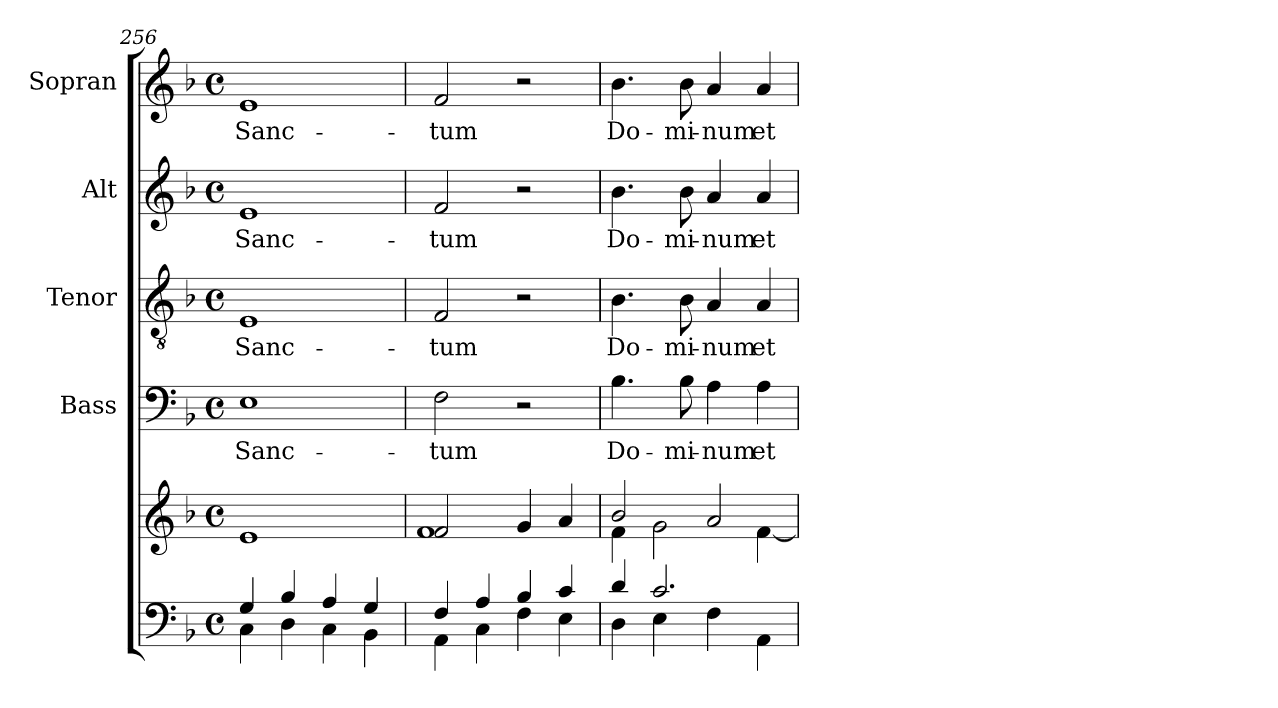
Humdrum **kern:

**kern	**kern	**kern	**text	**kern	**text	**kern	**text	**kern	**text
*part5	*part5	*part4	*part4	*part3	*part3	*part2	*part2	*part1	*part1
*staff6	*staff5	*staff4	*staff4	*staff3	*staff3	*staff2	*staff2	*staff1	*staff1
*	*	*I"Bass	*	*I"Tenor	*	*I"Alt	*	*I"Sopran	*
*	*	*I'B.	*	*I'T.	*	*I'A.	*	*I'S.	*
*clefF4	*clefG2	*clefF4	*	*clefGv2	*	*clefG2	*	*clefG2	*
*k[b-]	*k[b-]	*k[b-]	*	*k[b-]	*	*k[b-]	*	*k[b-]	*
*F:	*F:	*F:	*	*F:	*	*F:	*	*F:	*
*M4/4	*M4/4	*M4/4	*	*M4/4	*	*M4/4	*	*M4/4	*
*met(c)	*met(c)	*met(c)	*	*met(c)	*	*met(c)	*	*met(c)	*
=256	=256	=256	=256	=256	=256	=256	=256	=256	=256
*^	*	*	*	*	*	*	*	*	*
!	!	!	!	!LO:LY:b	!	!LO:LY:b	!	!LO:LY:b	!	!LO:LY:b
4G/	4C\	1e	1E	Sanc-	1E	Sanc-	1e	Sanc-	1e	Sanc-
4B-/	4D\	.	.	.	.	.	.	.	.	.
4A/	4C\	.	.	.	.	.	.	.	.	.
4G/	4BB-\	.	.	.	.	.	.	.	.	.
=257	=257	=257	=257	=257	=257	=257	=257	=257	=257	=257
*	*	*^	*	*	*	*	*	*	*	*
!	!	!	!	!	!LO:LY:b	!	!LO:LY:b	!	!LO:LY:b	!	!LO:LY:b
4F/	4AA\	2f/	1f	2F\	-tum	2F/	-tum	2f/	-tum	2f/	-tum
4A/	4C\	.	.	.	.	.	.	.	.	.	.
4B-/	4F\	4g/	.	2r	.	2r	.	2r	.	2r	.
4c/	4E\	4a/	.	.	.	.	.	.	.	.	.
=258	=258	=258	=258	=258	=258	=258	=258	=258	=258	=258	=258
!	!	!	!	!	!LO:LY:b	!	!LO:LY:b	!	!LO:LY:b	!	!LO:LY:b
4d/	4D\	2b-/	4f\	4.B-\	Do-	4.B-\	Do-	4.b-\	Do-	4.b-\	Do-
2.c/	4E\	.	2g\	.	.	.	.	.	.	.	.
!	!	!	!	!	!LO:LY:b	!	!LO:LY:b	!	!LO:LY:b	!	!LO:LY:b
.	.	.	.	8B-\	-mi-	8B-\	-mi-	8b-\	-mi-	8b-\	-mi-
!	!	!	!	!	!LO:LY:b	!	!LO:LY:b	!	!LO:LY:b	!	!LO:LY:b
.	4F\	2a/	.	4A\	-num	4A/	-num	4a/	-num	4a/	-num
!	!	!	!	!	!LO:LY:b	!	!LO:LY:b	!	!LO:LY:b	!	!LO:LY:b
.	4AA\	.	[<4f\	4A\	et	4A/	et	4a/	et	4a/	et
*v	*v	*	*	*	*	*	*	*	*	*	*
*	*v	*v	*	*	*	*	*	*	*	*
=	=	=	=	=	=	=	=	=	=
*-	*-	*-	*-	*-	*-	*-	*-	*-	*-
